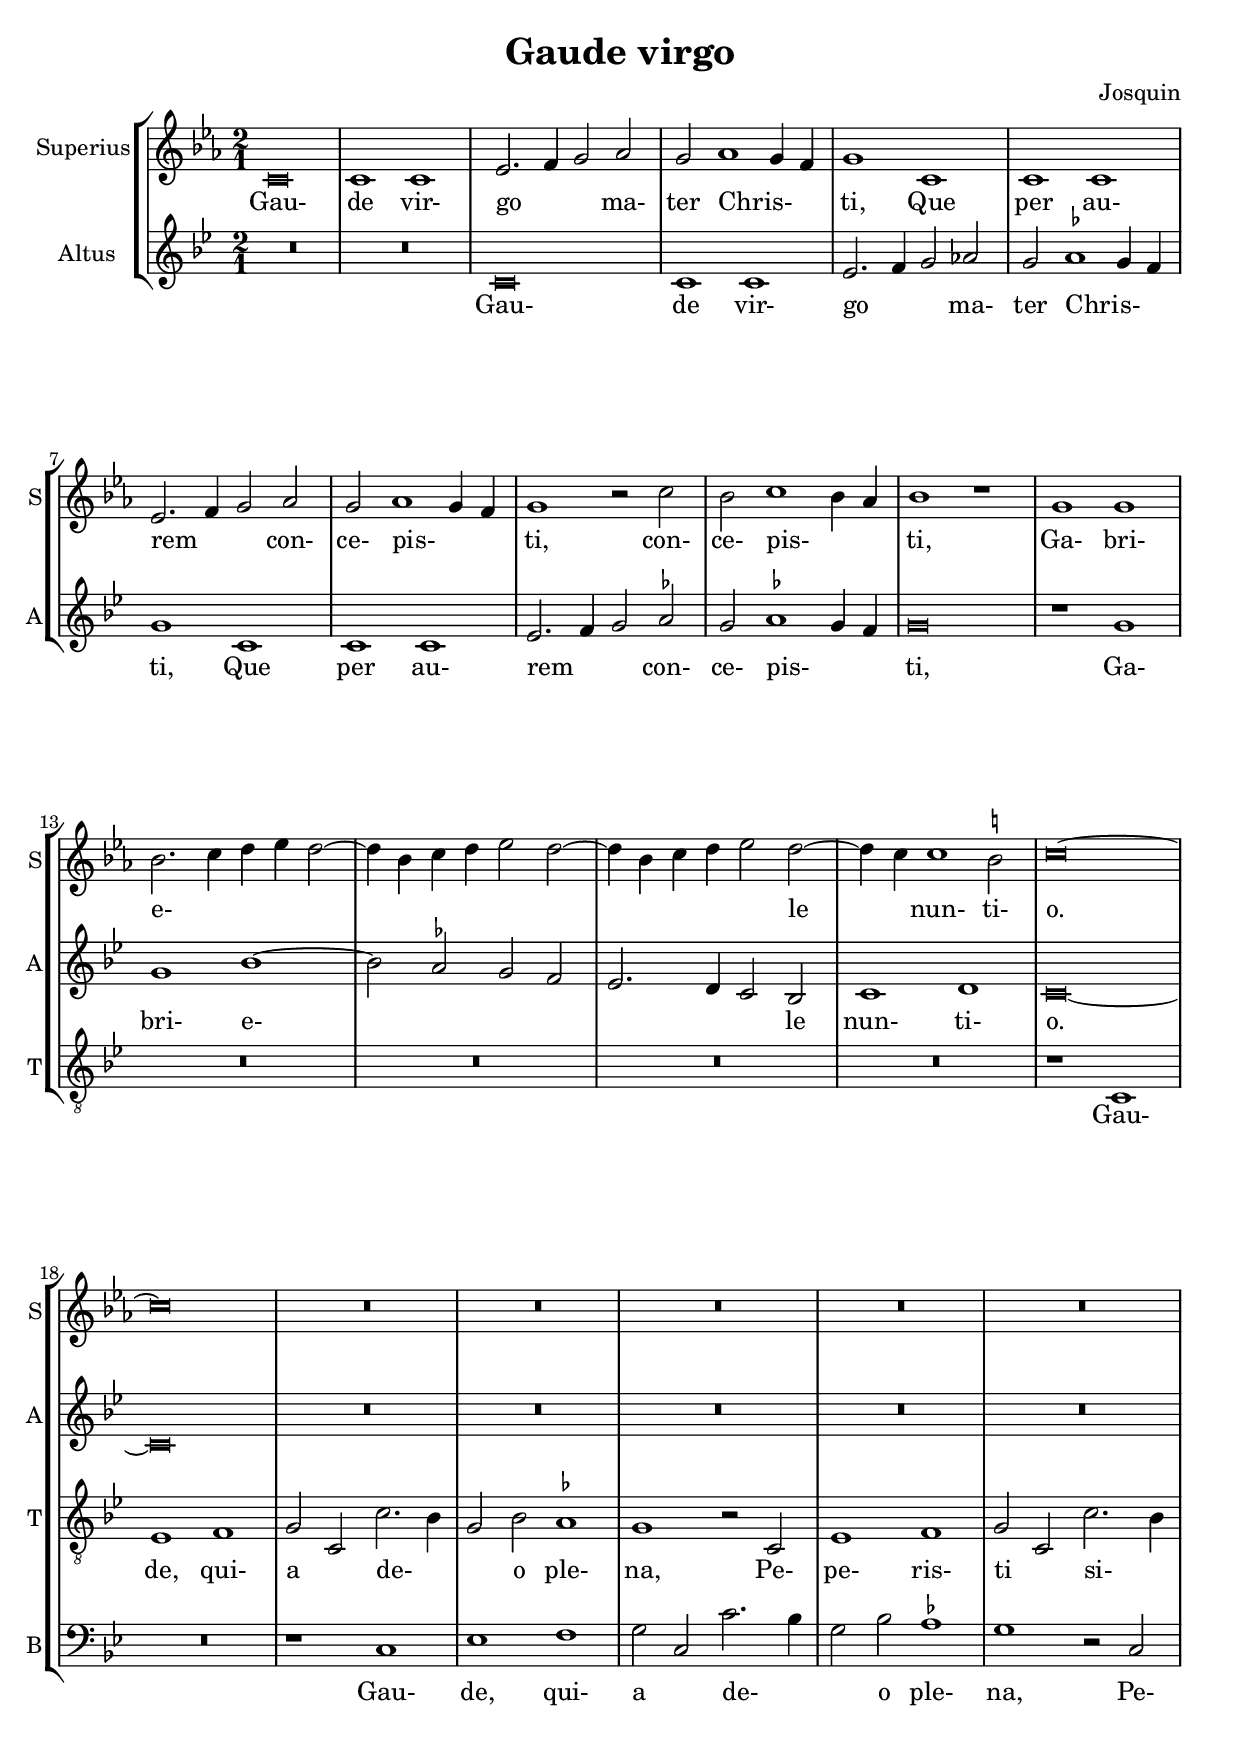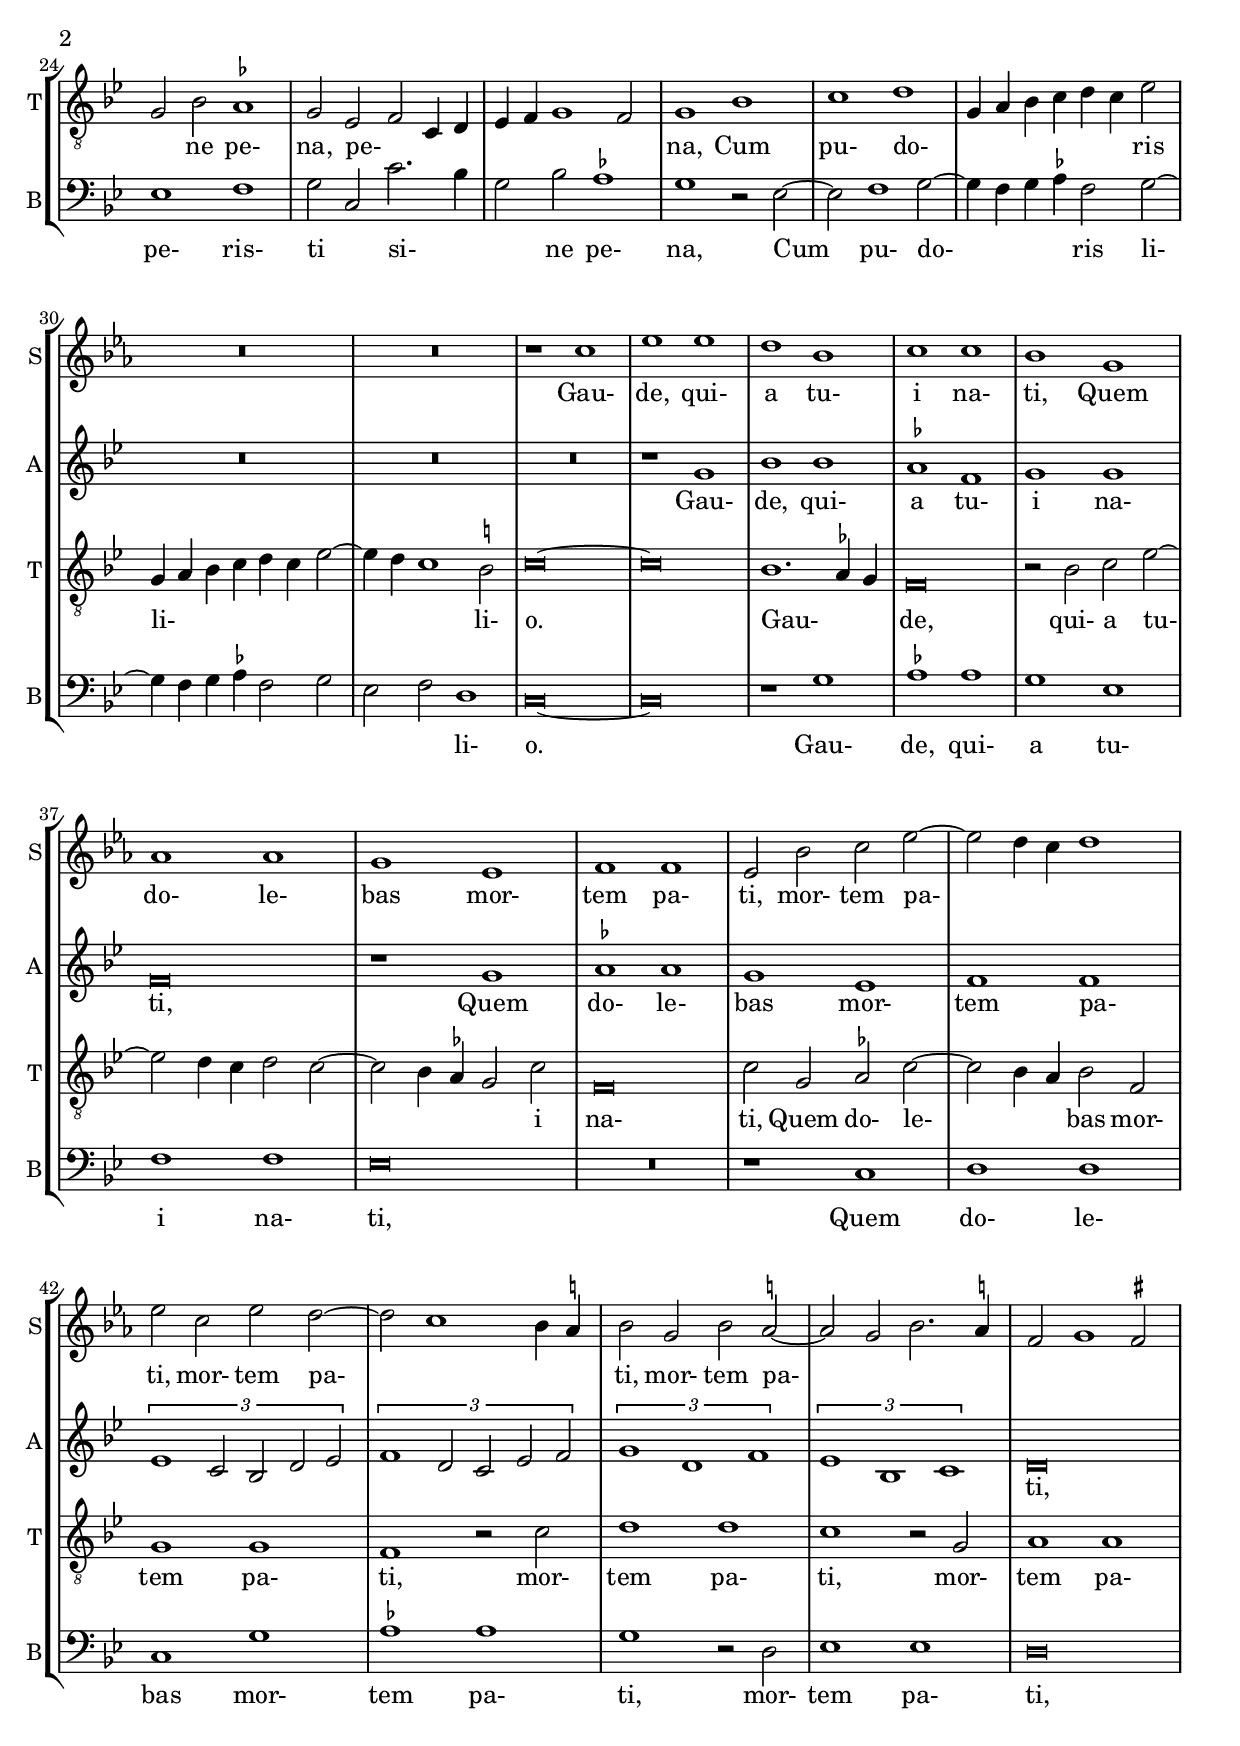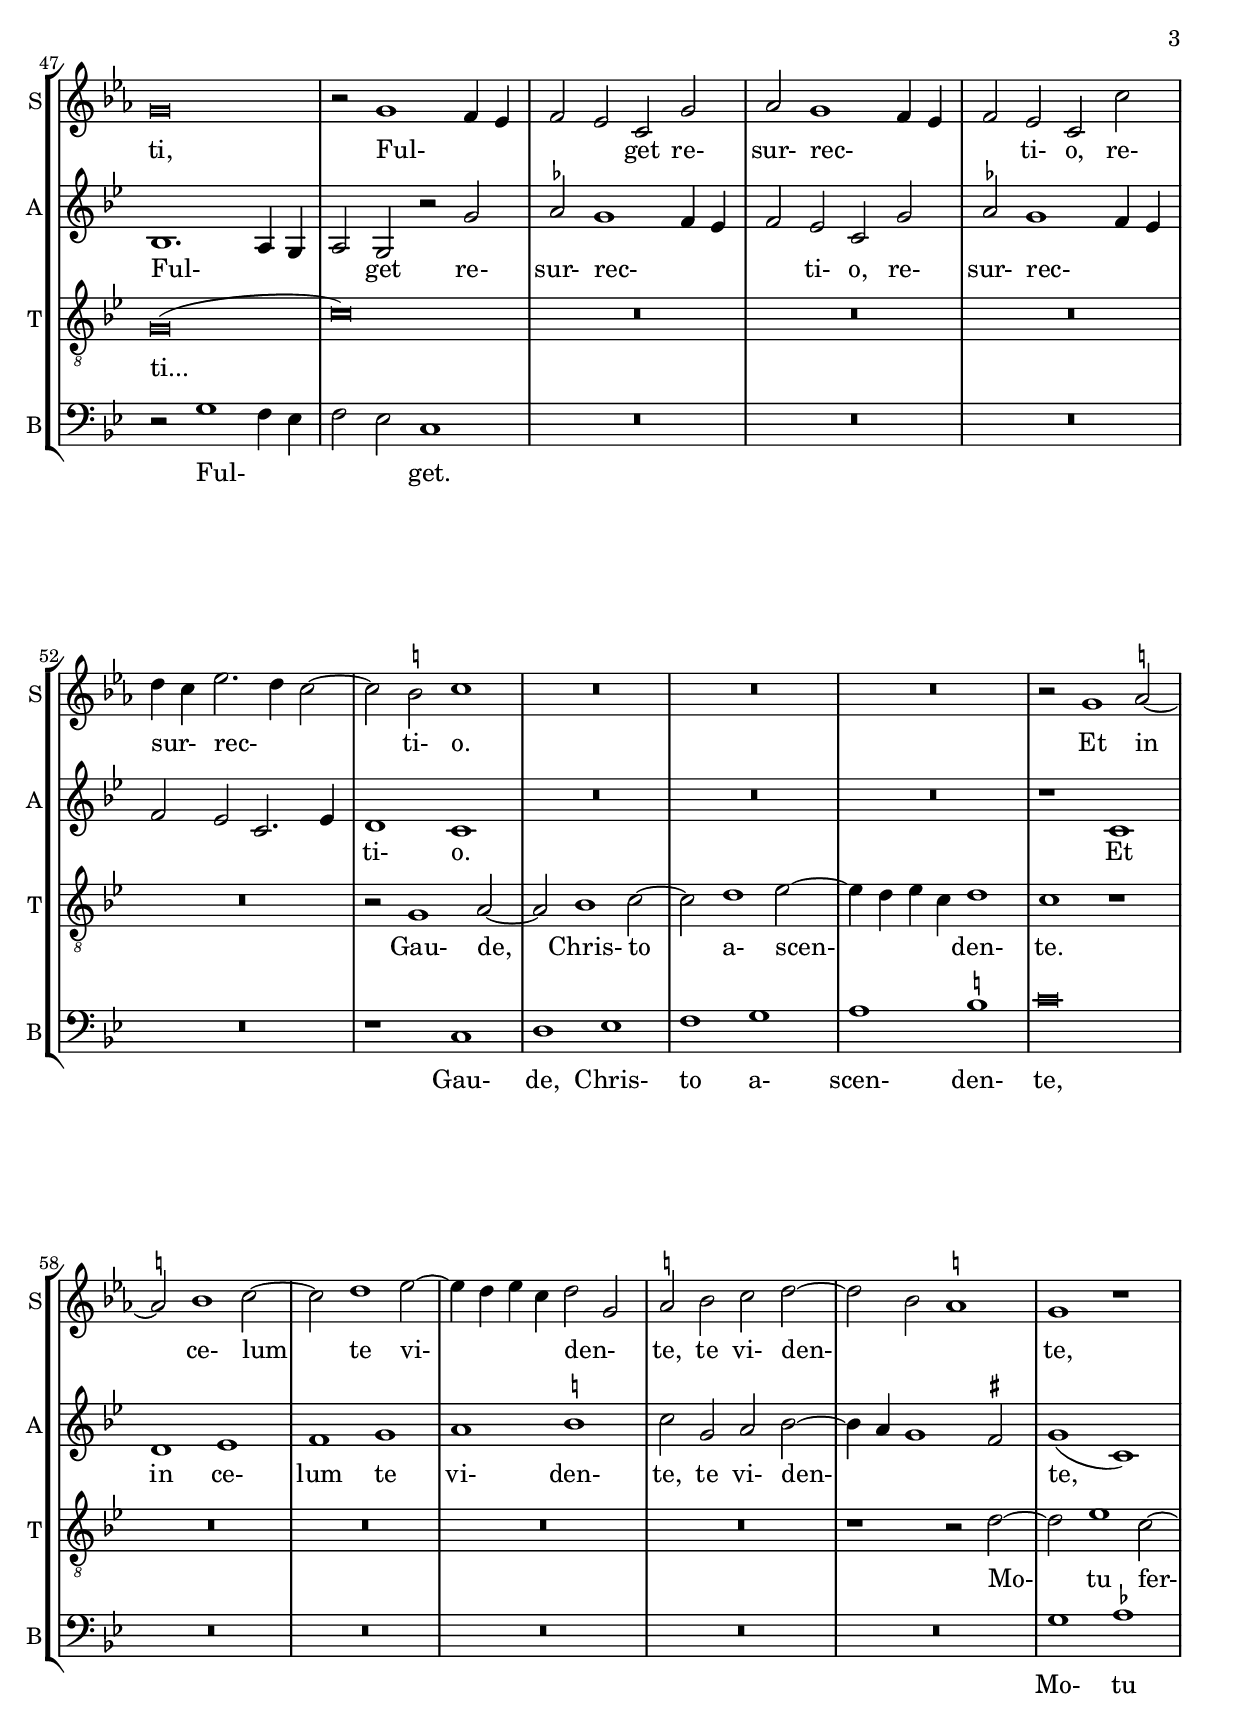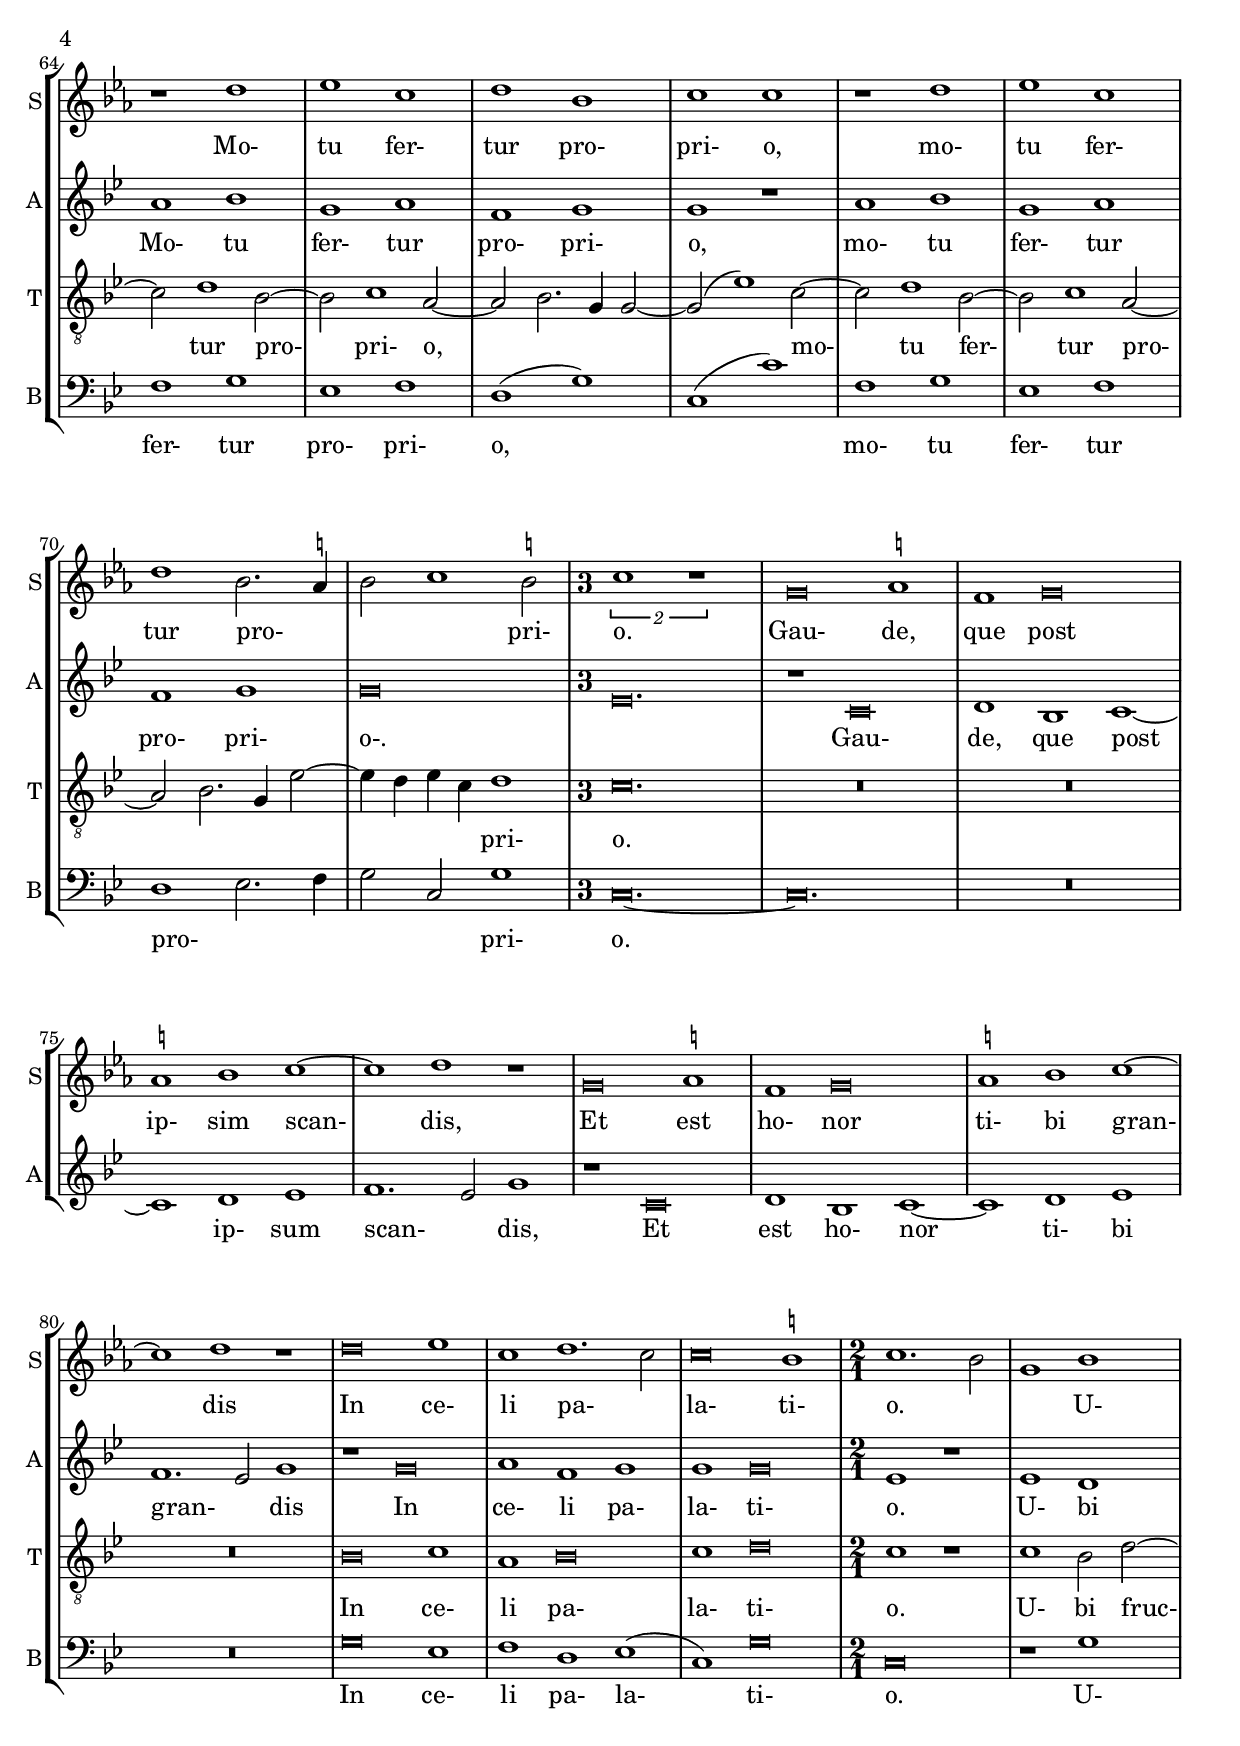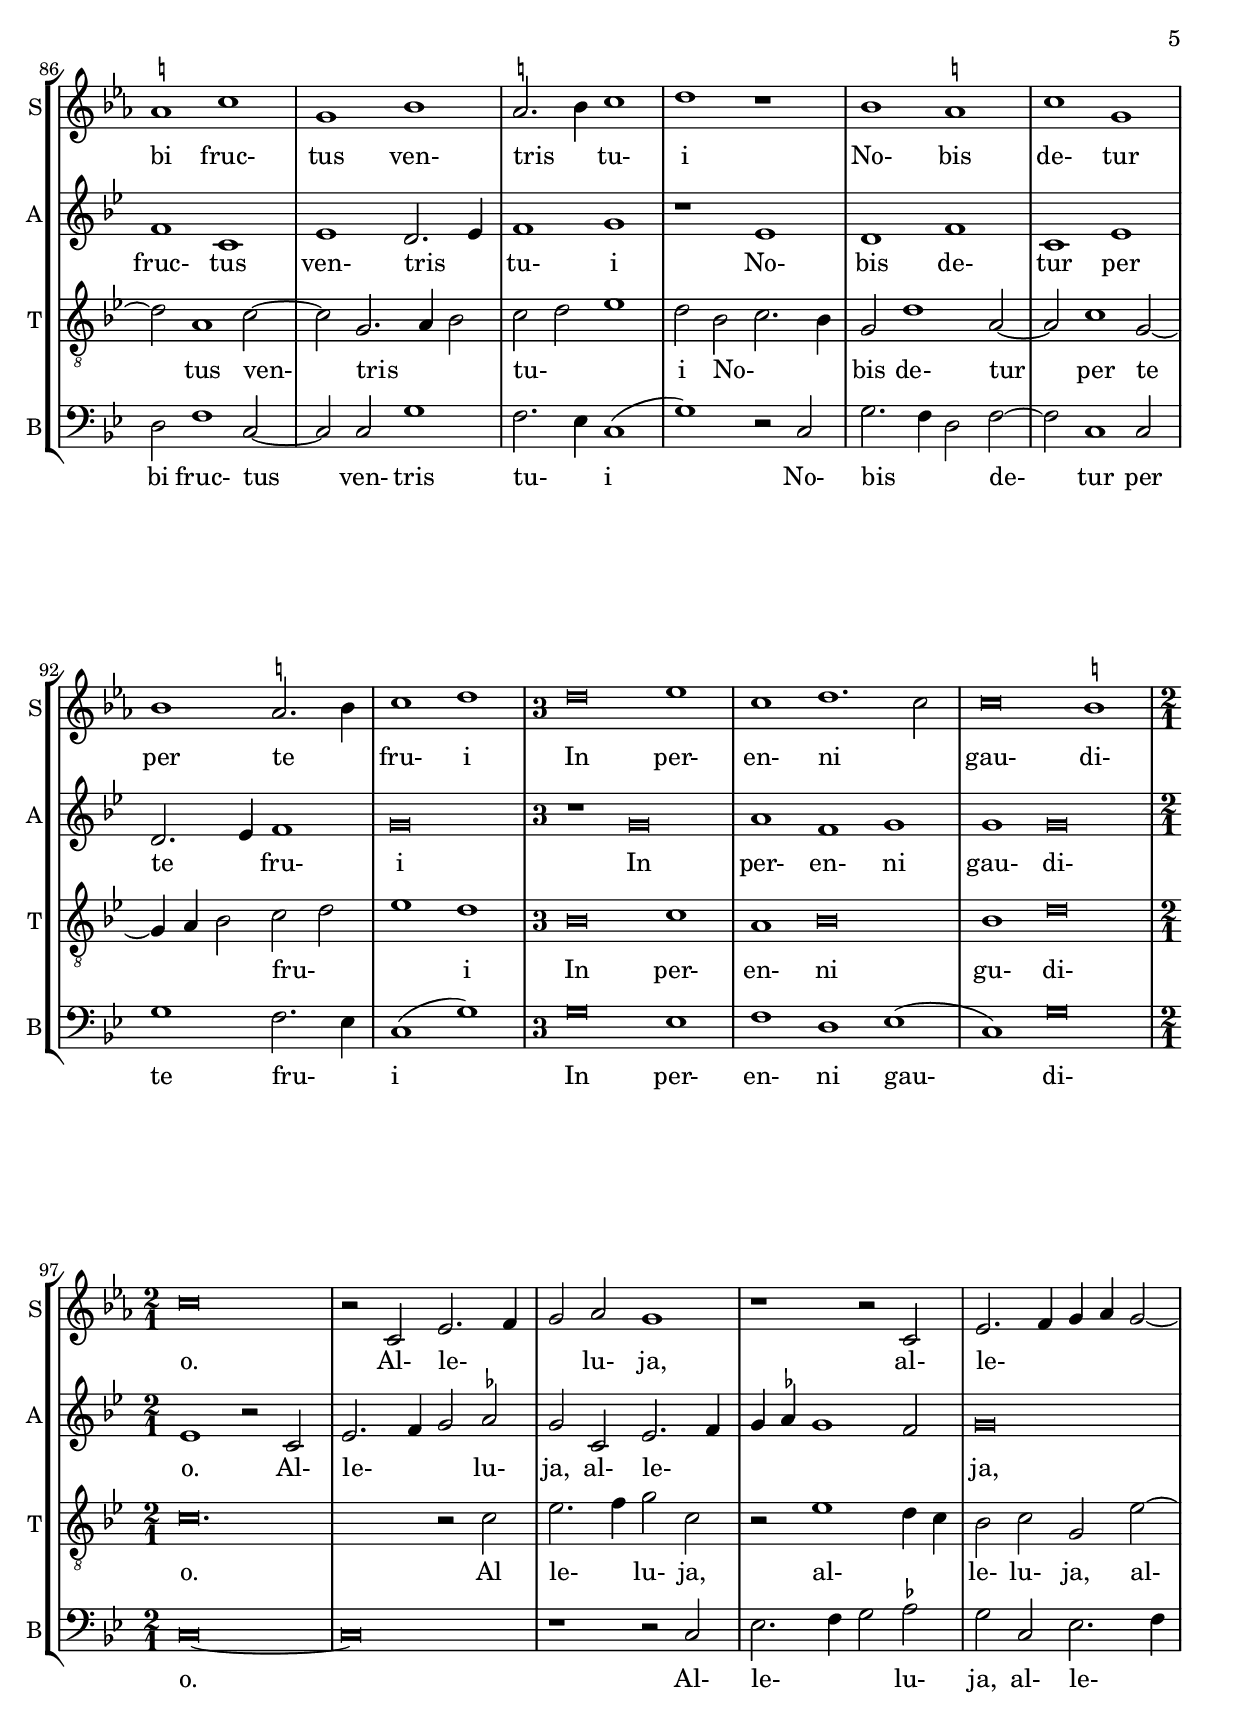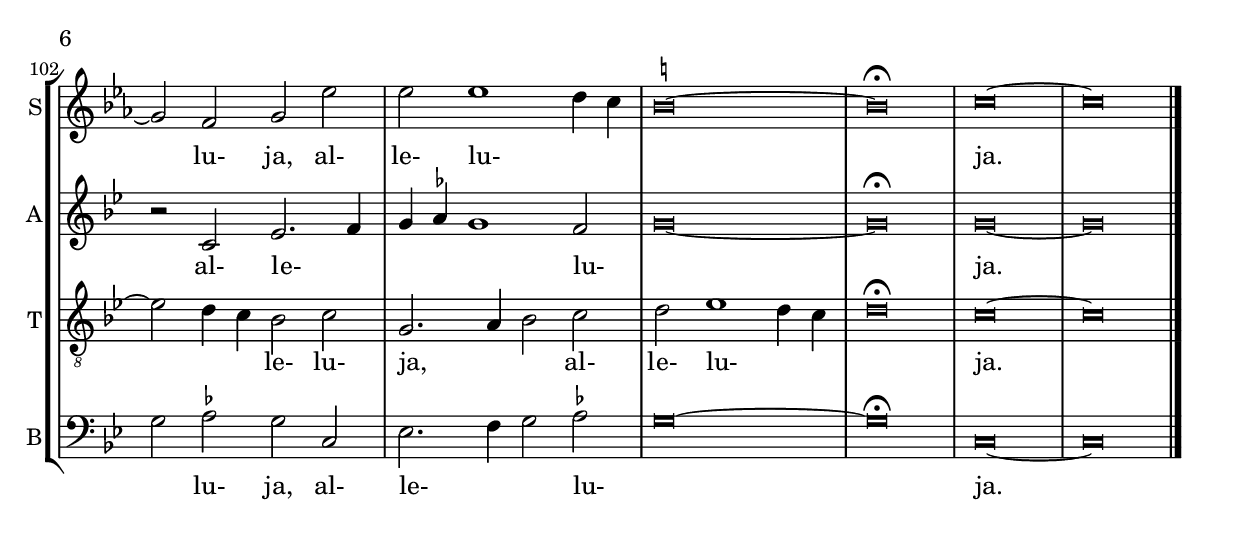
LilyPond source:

\version "2.24.2"

\header {
  title = "Gaude virgo"
  composer = "Josquin"
}

\include "satb.ly"

ficta = { \set suggestAccidentals = ##t }
recta = { \set suggestAccidentals = ##f }


superius =
\relative d' {
  \clef treble
  \key c \minor
  \time 2/1
  \override Staff.NoteHead.style = #'baroque
  \ficta
  c\breve c1 c es2. f4 g2 as2 g as1 g4 f g1
  c, c c es2. f4 g2 as g as1 g4 f g1 r2 c bes c1 bes4 as bes1 r1
  g g bes2. c4 d es d2~d4 bes c d es2 d2~d4 bes c d es2 d2~d4 c c1 b2 c \breve~\breve
  R\breve*13
  r1 c es es d bes c c bes g as as g es f f es2
  bes' c es2~es d4 c d1 es2 c es d2~d c1 bes4 a bes2 g bes a2~a g2 bes2. a4 f2 g1 fis2 g\breve
  r2 g1 f4 es f2 es c g' as g1 f4 es f2 es c c' d4 c es2. d4 c2~c b2 c1
  R\breve*3
  r2 g1 a2~a bes1 c2~c2 d1 es2~es4 d es c d2 g, a bes c d2~d bes2 a1 g r
  r d' es c d bes c c r d es c d bes2. a4 bes2 c1 b2
  \once \override Staff.TimeSignature.style = #'single-digit
  \time 3/1
  \tuplet 2/3 { c1 r }
  g\breve a1 f g\breve a1 bes c~c d r
  g,\breve a1 f g\breve a1 bes c~c d1 r
  d\breve es1 c d1. c2 c\breve b1
  \time 2/1
  c1. bes2 g1 bes a c g bes  a2. bes4 c1 d r
  bes a c g bes a2. bes4  c1 d
  \once \override Staff.TimeSignature.style = #'single-digit
  \time 3/1
  d\breve es1 c d1. c2  c\breve b1
  \time 2/1
  c\breve r2 c, es2. f4 g2 as g1
  r1 r2 c, es2. f4 g as g2~g f2 g es' es es1 d4 c b\breve~\breve\fermata c\breve~\breve
}
altus =
\relative d' {
  \clef treble
  \key c \dorian
  \time 2/1
  \override Staff.NoteHead.style = #'baroque
  R\breve*2
  c\breve c1 c es2. f4 g2 \recta as2 g \ficta as1 g4 f g1
  c, c c es2. f4 g2 as g as1 g4 f  g \breve
  r1 g g bes1~bes2 as2 g f  es2. d4 c2 bes c1 d c\breve~\breve
  R\breve*14
  %33
  r1 g' bes bes as f g g f\breve
  r1 g  as as g es  f f
  \tuplet 3/2 { es1 c2 bes d es }
  \tuplet 3/2 { f1 d2 c es f }
  \tuplet 3/2 { g1 d f }
  \tuplet 3/2 { es bes c }
  d\breve
  bes1. a4 g
  a2 g r
  g' as g1 f4 es f2 es c g'  as g1 f4 es f2 es c2. es4 d1 c
  R\breve*3
  %57
  r1 c d es f g a b c2 g a bes2~bes4 a g1 fis2 g1 (c,) a' bes g a f g g r
  a bes g a f g g\breve
  \once \override Staff.TimeSignature.style = #'single-digit
  \time 3/1
  es\breve. r1
  c\breve  d1 bes c~c d es f1. es2 g1
  r1 c,\breve d1 bes c~c d1 es f1. es2 g1
  r g\breve a1 f g g g\breve
  \time 2/1
  es1
  r es d f c es d2. es4 f1 g
  r es d f c es d2. es4 f1 g\breve
  \once \override Staff.TimeSignature.style = #'single-digit
  \time 3/1
  r1 g\breve a1 f g g g\breve
  \time 2/1
  es1 r2 c es2. f4 g2 as g c, es2. f4  g as g1 f2 g\breve
  r2 c, es2. f4 g as g1 f2 g\breve~\breve\fermata g\breve~\breve
}
tenor =
\relative d {
  \clef "treble_8"
  \key c \dorian
  \time 2/1
  \override Staff.NoteHead.style = #'baroque
  R\breve*16  %17
  r1 c es1 f g2 c, c'2. bes4 g2 bes \ficta as1 g1  %21
  r2 c, es1 f g2 c, c'2. bes4 g2 bes as1 g2 es f c4 d es f g1 f2 g1  %27
  bes c d   g,4 a bes c d c es2  g,4 a bes c d c es2~es4 d c1 b2 c\breve~\breve  %34
  bes1. as4 g f\breve
  r2 bes c es2~es2 d4 c d2 c~c2 bes4 as g2 c f,\breve c'2 %40
  g as c2~c bes4 a bes2 f g1 g f  %43
  r2 c' d1 d c r2 g a1 a g\breve (c)
  R\breve*4  %53
  r2 g1 a2~a bes1 c2~c d1 es2~es4 d es c d1 c r
  R\breve*4  %62
  r1 r2 d2~d es1 c2~c d1 bes2~bes c1 a2~2 bes2. g4 g2~g (es'1) c2~c d1 bes2~bes c1 a2~a bes2. g4 es'2~4 d es c d1
  \once \override Staff.TimeSignature.style = #'single-digit
  \time 3/1
  c\breve.
  R\breve.*8  %81
  bes\breve c1 a bes\breve c1 d\breve
  \time 2/1
  c1 r c bes2 d2~d2 a1 c2~c g2. a4 bes2 c d es1 d2 bes c2. bes4 g2 d'1 a2~a c1 g2~g4 a bes2 c d es1 d %94
  \once \override Staff.TimeSignature.style = #'single-digit
  \time 3/1
  bes\breve c1 a bes\breve bes1 d\breve
  \time 2/1
  c\breve. %97
  r2 c es2. f4 g2 c, r es1 d4 c bes2 c g es'2 ~es d4 c bes2 c g2. a4 bes2 c d es1 d4 c d\breve\fermata c\breve~\breve

}
bassus =
\relative d {
  \clef bass
  \key c \dorian
  \time 2/1
  \override Staff.NoteHead.style = #'baroque
  R\breve*18
  r1 c es f g2 c, c'2. bes4 g2 bes \ficta as1 g r2 c,2 es1 f g2 c, c'2. bes4 g2 bes as1 g %25
  r2 es2~2 f1 g2~4 f4 g as f2 g2~4 f4 g as f2 g es f d1 c\breve~\breve %31
  r1 g' as as g es f f es\breve
  R
  r1 c d d  c g' as as g r2 d es1 es d\breve %46
  r2 g1 f4 es f2 es c1 %48
  R\breve*4
  r1 c d es f g a b c\breve %57
  R\breve*5
  g1 as f g es f d (g) c, (c') f, g es f d es2. f4  g2 c, g'1 %71
  \once \override Staff.TimeSignature.style = #'single-digit
  \time 3/1
  c,\breve.~\breve.
  R\breve.*7
  g'\breve es1 f d es (c) g'\breve %83
  \time 2/1
  c,\breve
  r1 g' d2 f1 c2~2 c2 g'1 f2. es4 c1 (g')
  r2 c, g'2. f4 d2 f2~2 c1 c2 g'1 f2. es4 c1 (g')
  \once \override Staff.TimeSignature.style = #'single-digit
  \time 3/1
  g\breve es1 f d es (c) g'\breve
  \time 2/1
  c,\breve~\breve
  r1 r2 c es2. f4 g2 as g c, es2. f4 g2 as g c, es2. f4 g2 as g\breve~\breve\fermata c,\breve~\breve
  \bar "|."
}

\score {
  \new StaffGroup
  <<
    \new Staff \with {
      instrumentName = "Superius"
      shortInstrumentName = "S"
    }
    <<
      \new Voice = "superius" {
        \superius
        \addlyrics {
          Gau- de vir- go _ _  ma- ter Chris- _ _ ti,
          Que per au- rem _ _ con- ce- pis- _ _ ti, con- ce- pis- _ _ ti,
          Ga- bri- e- _ _ _ _ _ _ _ _ _ _ _ _ _ le _ nun- ti- o.
          Gau- de, qui- a tu- i na- ti,
          Quem do- le- bas mor- tem pa- ti, mor- tem pa- _ _ _ ti,
          mor- tem pa- _ _ _ ti, mor- tem pa- _ _ _ _ _ _ ti,
          Ful- _ _ _ _ get re- sur- rec- _ _ _ ti- o, re- sur- _ rec- _ _ ti- o.
          Et in ce- lum te vi- _ _ _ den- _ te, te vi- den- _ _ te,
          Mo- tu fer- tur pro- pri- o,
          mo- tu fer- tur pro- _ _ _ pri- o.
          Gau- de, que post ip- sim scan- dis,
          Et est ho- nor ti- bi gran- dis
          In ce- li pa- _ la- ti- o. _ _
          U- bi fruc- tus ven- tris _ tu- i
          No- bis de- tur per te _ fru- i
          In per- en- ni _ gau- di- o.
          Al- le- _ _ lu- ja, al- le- _ _ _ _ lu- ja,
          al- le- lu- _ _ _ ja.
        }
      }
    >>
    \new Staff \with {
      instrumentName = "Altus"
      shortInstrumentName = "A"
    }
    <<
      \new Voice = "altus" {
        \altus
        \addlyrics {
          Gau- de vir- go _ _  ma- ter Chris- _ _ ti,
          Que per au- rem _ _ con- ce- pis- _ _ ti,
          Ga- bri- e- _ _ _ _ _ _ le nun- ti- o.
          Gau- de, qui- a tu- i na- ti,
          Quem do- le- bas mor- tem pa- _ _ _ _ _ _ _ _ _ _ _ _ _ _ _ _ ti,
          Ful- _ _ _ get re- sur- rec- _ _ _ ti- o, re- sur- rec- _ _ _ _ _ _ ti- o.
          Et in ce- lum te vi- den- te, te vi- den- _ _ _ te,
          Mo- tu fer- tur pro- pri- o, mo- tu fer- tur pro- pri- o-. _
          Gau- de, que post ip- sum scan- _ dis,
          Et est ho- nor ti- bi gran- _ dis  In ce- li pa- la- ti- o.
          U- bi fruc- tus ven- tris _ tu- i
          No- bis de- tur per te _ fru- i
          In per- en- ni gau- di- o.
          Al- le- _ _ lu- ja, al- le- _ _ _ _ _ ja, al- le- _ _ _ _ lu- _ ja.
        }
      }
    >>
    \new Staff \with {
      instrumentName = "Tenor"
      shortInstrumentName = "T"
    }
    <<
      \new Voice = "tenor" {
        \tenor
        \addlyrics {
          Gau- de, qui- a _ de- _ _ o ple- na,
          Pe- pe- ris- ti _ si- _ _ ne pe- na, pe- _ _ _ _ _ _ _ na,
          Cum pu- do- _ _ _ _ _ _ ris li- _ _ _ _ _ _ _ _ li- o.
          Gau- _ _ de, qui- a tu- _ _ _ _ _ _ _ i na- ti,
          Quem do- le- _ _ bas mor- tem pa- ti,
          mor- tem pa- ti, mor- tem pa- ti...
          Gau- de, Chris- to a- scen- _ _ _ den- te.
          Mo- tu fer- tur pro- pri- o, _ _ _
          mo- tu fer- tur pro-_ _ _ _ _ _ _ pri- o.
          In ce- li pa- la- ti- o. U- bi fruc- tus ven- tris _ _ tu- _ _ i
          No- _ _ bis de- tur per te _ _ fru- _ _ i
          In per- en- ni gu- di- o.
          Al le- _ lu- ja, al- _ _ le- lu- ja, al- _ _ le- lu- ja, _ _ al- le- lu- _ _ _ ja.
        }
      }
    >>
    \new Staff \with {
      instrumentName = "Bassus"
      shortInstrumentName = "B"
    }
    <<
      \new Voice = "bassus" {
        \bassus
        \addlyrics {
          Gau- de, qui- a _ de- _ _ o ple- na,
          Pe- pe- ris- ti _ si- _ _ ne pe- na,
          Cum pu- do- _ _ _ ris li- _ _ _ _ _ _ _ li- o.
          Gau- de, qui- a tu- i na- ti,
          Quem do- le- bas mor- tem pa- ti, mor- tem pa- ti,
          Ful- _ _ _ _ get.
          Gau- de, Chris- to a- scen- den- te,
          Mo- tu fer- tur pro- pri- o, _ mo- tu fer- tur pro- _ _ _ _ pri- o.
          In ce- li pa- la- ti- o. U- bi fruc- tus ven- tris tu- _ i
          No- bis _ _ de- tur per te fru- _ i
          In per- en- ni gau- di- o.
          Al- le- _ _ lu- ja, al- le- _ _ lu- ja, al- le- _ _ lu- _ ja.
        }
      }
    >>
  >>
}